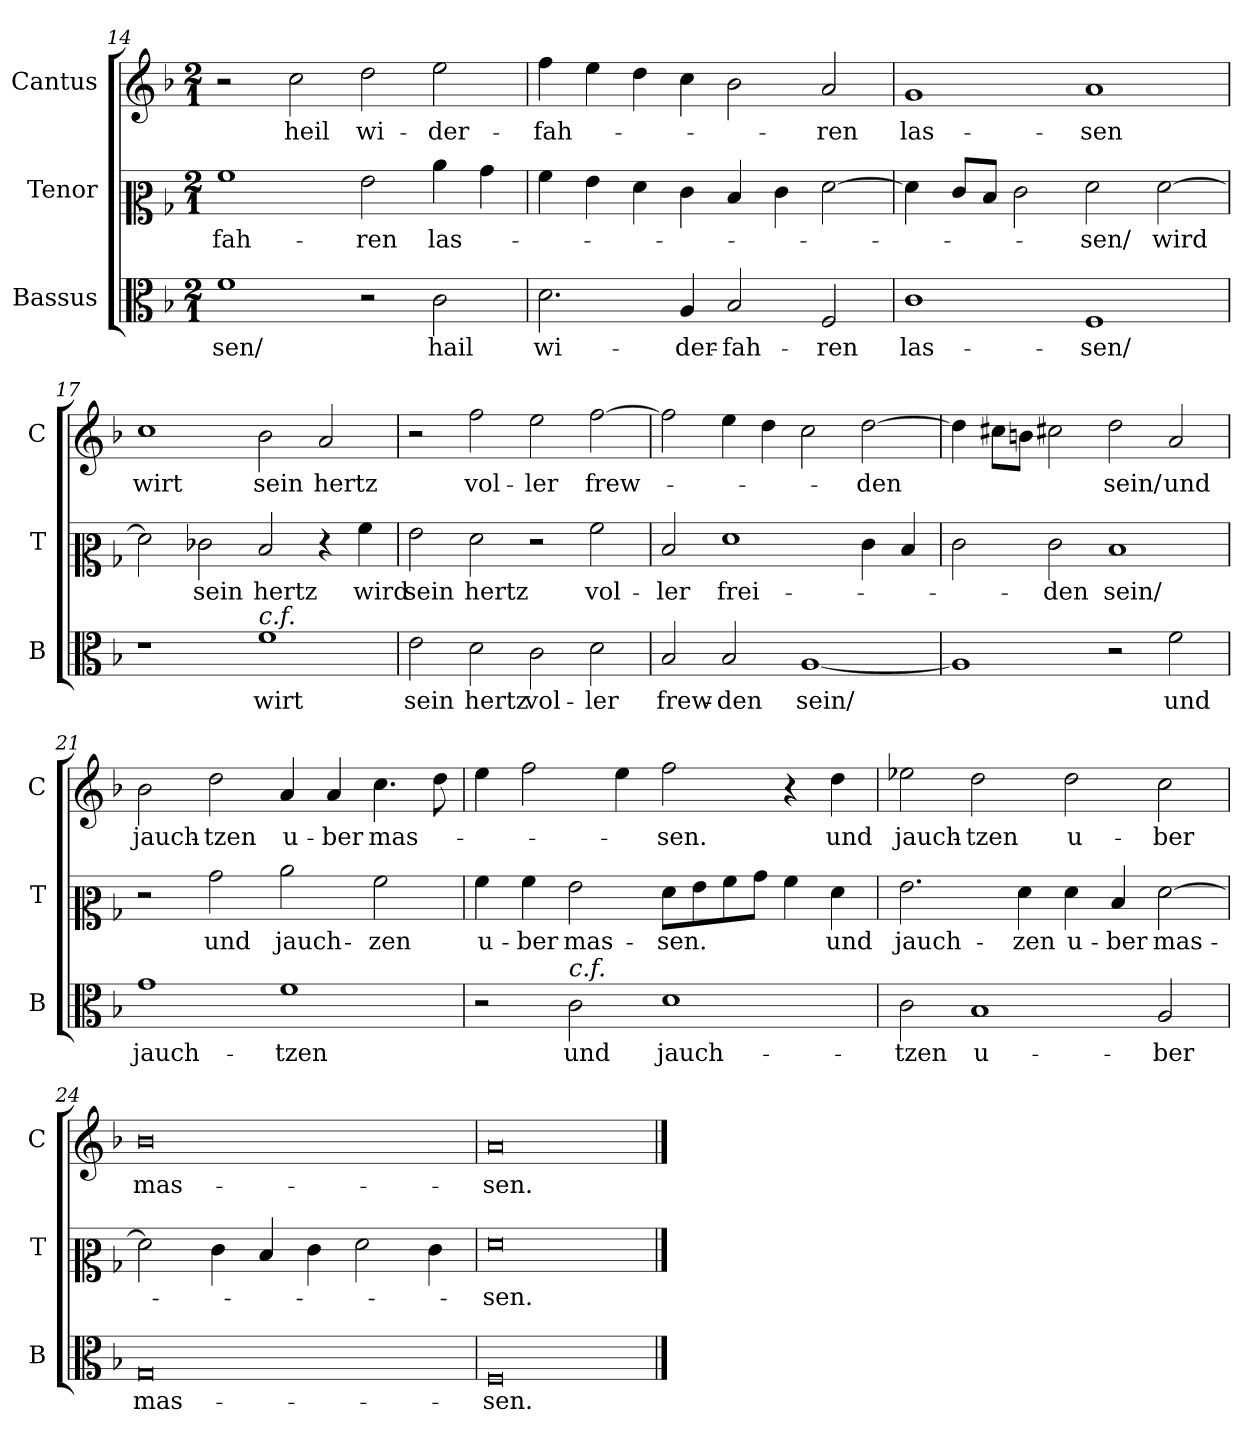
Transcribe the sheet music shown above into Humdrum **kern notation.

**kern	**text	**kern	**text	**kern	**text
*part3	*part3	*part2	*part2	*part1	*part1
*staff3	*staff3	*staff2	*staff2	*staff1	*staff1
*I"Bassus	*	*I"Tenor	*	*I"Cantus	*
*I'B	*	*I'T	*	*I'C	*
*clefC3	*	*clefC2	*	*clefG2	*
*k[b-]	*	*k[b-]	*	*k[b-]	*
*F:ion	*	*F:ion	*	*F:ion	*
*M2/1	*	*M2/1	*	*M2/1	*
=14	=14	=14	=14	=14	=14
!	!	!	!LO:LY:i	!	!
1f	-sen/	1a	-fah-	2r	.
!	!	!	!	!	!LO:LY:i
.	.	.	.	2cc	heil
!	!	!	!LO:LY:i	!	!LO:LY:i
2r	.	2g	-ren	2dd	wi-
!	!	!	!LO:LY:i	!	!LO:LY:i
2c	hail	4cc	las-	2ee	-der-
.	.	4b-	.	.	.
=15	=15	=15	=15	=15	=15
!	!	!	!	!	!LO:LY:i
2.d	wi-	4a	.	4ff	-fah-
.	.	4g	.	4ee	.
.	.	4f	.	4dd	.
4A	-der-	4e	.	4cc	.
2B-	-fah-	4d	.	2b-	.
.	.	4e	.	.	.
!	!	!	!	!	!LO:LY:i
2F	-ren	[2f	.	2a	-ren
=16	=16	=16	=16	=16	=16
!	!	!	!	!	!LO:LY:i
1c	las-	4f]	.	1g	las-
.	.	8e/L	.	.	.
.	.	8d/J	.	.	.
.	.	2e	.	.	.
!	!	!	!LO:LY:i	!	!LO:LY:i
1F	-sen/	2f	-sen/	1a	-sen
.	.	[2f	wird	.	.
=17	=17	=17	=17	=17	=17
1r	.	2f]	.	1cc	wirt
.	.	2e-X	sein	.	.
!LO:TX:a:i:t=c.f.	!	!	!	!	!
1f	wirt	2d	hertz	2b-	sein
.	.	4r	.	2a	hertz
!	!	!	!LO:LY:i	!	!
.	.	4a	wird	.	.
=18	=18	=18	=18	=18	=18
!	!	!	!LO:LY:i	!	!
2e	sein	2g	sein	2r	.
!	!	!	!LO:LY:i	!	!
2d	hertz	2f	hertz	2ff	vol-
2c	vol-	2r	.	2ee	-ler
2d	-ler	2a	vol-	[2ff	frew-
=19	=19	=19	=19	=19	=19
2B-	frew-	2d	-ler	2ff]	.
2B-	-den	1f	frei-	4ee	.
.	.	.	.	4dd	.
[1A	sein/	.	.	2cc	.
.	.	4e	.	[2dd	-den
.	.	4d	.	.	.
=20	=20	=20	=20	=20	=20
1A]	.	2e	.	4dd]	.
.	.	.	.	8cc#X\L	.
.	.	.	.	8bn\J	.
.	.	2e	-den	2cc#X	.
2r	.	1d	sein/	2dd	sein/
2f	und	.	.	2a	und
=21	=21	=21	=21	=21	=21
1g	jauch-	2r	.	2b-	jauch-
.	.	2b-	und	2dd	-tzen
1f	-tzen	2cc	jauch-	4a	u-
.	.	.	.	4a	-ber
.	.	2a	-zen	4.cc	mas-
.	.	.	.	8dd	.
=22	=22	=22	=22	=22	=22
2r	.	4a	u-	4ee	.
.	.	4a	-ber	2ff	.
!LO:TX:a:i:t=c.f.	!	!	!	!	!
!	!LO:LY:i	!	!	!	!
2c	und	2g	mas-	.	.
.	.	.	.	4ee	.
!	!LO:LY:i	!	!	!	!
1d	jauch-	8f\L	-sen.	2ff	-sen.
.	.	8g\	.	.	.
.	.	8a\	.	.	.
.	.	8b-\J	.	.	.
.	.	4a	.	4r	.
!	!	!	!LO:LY:i	!	!LO:LY:i
.	.	4f	und	4dd	und
=23	=23	=23	=23	=23	=23
!	!LO:LY:i	!	!LO:LY:i	!	!LO:LY:i
2c	-tzen	2.g	jauch-	2ee-X	jauch-
!	!	!	!	!	!LO:LY:i
1B-	u-	.	.	2dd	-tzen
!	!	!	!LO:LY:i	!	!
.	.	4f	-zen	.	.
!	!	!	!LO:LY:i	!	!LO:LY:i
.	.	4f	u-	2dd	u-
!	!	!	!LO:LY:i	!	!
.	.	4d	-ber	.	.
!	!	!	!LO:LY:i	!	!LO:LY:i
2A	-ber	[2f	mas-	2cc	-ber
=24	=24	=24	=24	=24	=24
!	!	!	!	!	!LO:LY:i
0G	mas-	2f]	.	0b-	mas-
.	.	4e	.	.	.
.	.	4d	.	.	.
.	.	4e	.	.	.
.	.	2f	.	.	.
.	.	4e	.	.	.
=25	=25	=25	=25	=25	=25
!	!	!	!LO:LY:i	!	!LO:LY:i
0F	-sen.	0f	-sen.	0a	-sen.
==	==	==	==	==	==
*-	*-	*-	*-	*-	*-
